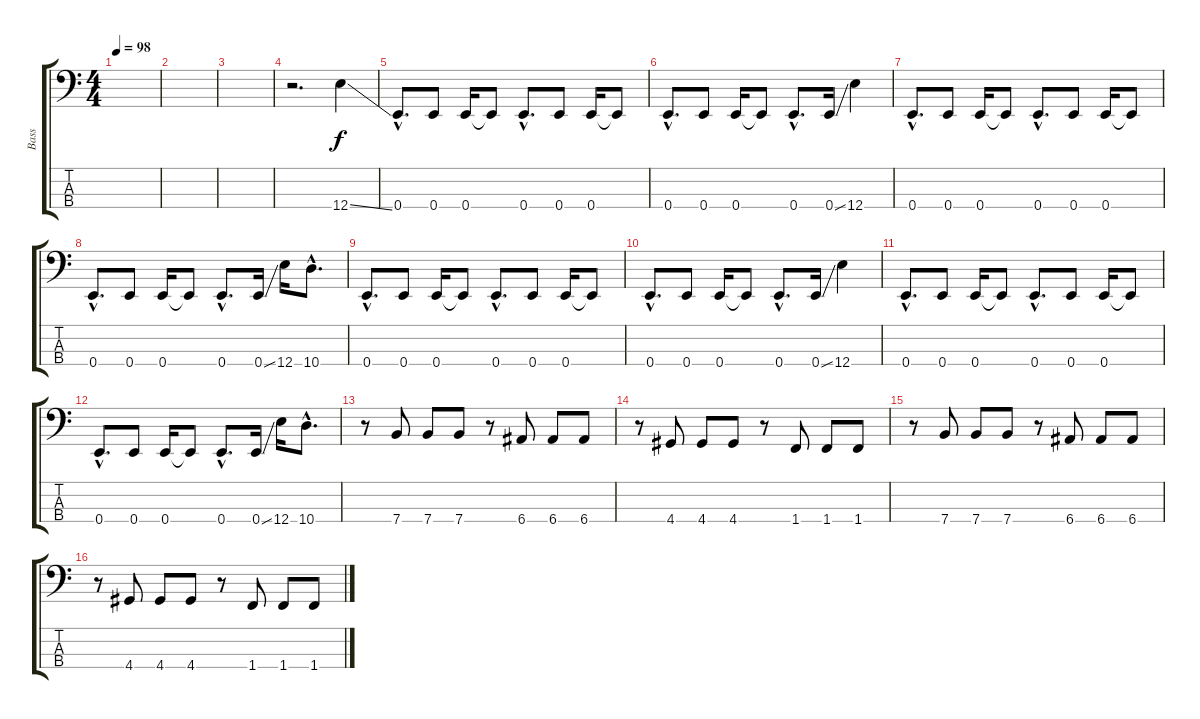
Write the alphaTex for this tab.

\track ("Bass" "Bass") {instrument synthbass2}
\staff {score tabs}
\tuning (G2 D2 A1 E1) {hide}
\ts (4 4)
\tempo 98
\clef f4
\ks c
|
|
|
r.2{d} 12.4{ss}.4 |
0.4{hac}.8{d} 0.4.8 0.4.16 0.4{t}.8 0.4{hac}.8{d} 0.4.8 0.4.16 0.4{t}.8 |
0.4{hac}.8{d} 0.4.8 0.4.16 0.4{t}.8 0.4{hac}.8{d} 0.4{ss}.16 12.4.4 |
0.4{hac}.8{d} 0.4.8 0.4.16 0.4{t}.8 0.4{hac}.8{d} 0.4.8 0.4.16 0.4{t}.8 |
0.4{hac}.8{d} 0.4.8 0.4.16 0.4{t}.8 0.4{hac}.8{d} 0.4{ss}.16 12.4.16 10.4{hac}.8{d} |
0.4{hac}.8{d} 0.4.8 0.4.16 0.4{t}.8 0.4{hac}.8{d} 0.4.8 0.4.16 0.4{t}.8 |
0.4{hac}.8{d} 0.4.8 0.4.16 0.4{t}.8 0.4{hac}.8{d} 0.4{ss}.16 12.4.4 |
0.4{hac}.8{d} 0.4.8 0.4.16 0.4{t}.8 0.4{hac}.8{d} 0.4.8 0.4.16 0.4{t}.8 |
0.4{hac}.8{d} 0.4.8 0.4.16 0.4{t}.8 0.4{hac}.8{d} 0.4{ss}.16 12.4.16 10.4{hac}.8{d} |
r.8 7.4.8 7.4.8 7.4.8 r.8 6.4.8 6.4.8 6.4.8 |
r.8 4.4.8 4.4.8 4.4.8 r.8 1.4.8 1.4.8 1.4.8 |
r.8 7.4.8 7.4.8 7.4.8 r.8 6.4.8 6.4.8 6.4.8 |
r.8 4.4.8 4.4.8 4.4.8 r.8 1.4.8 1.4.8 1.4.8
